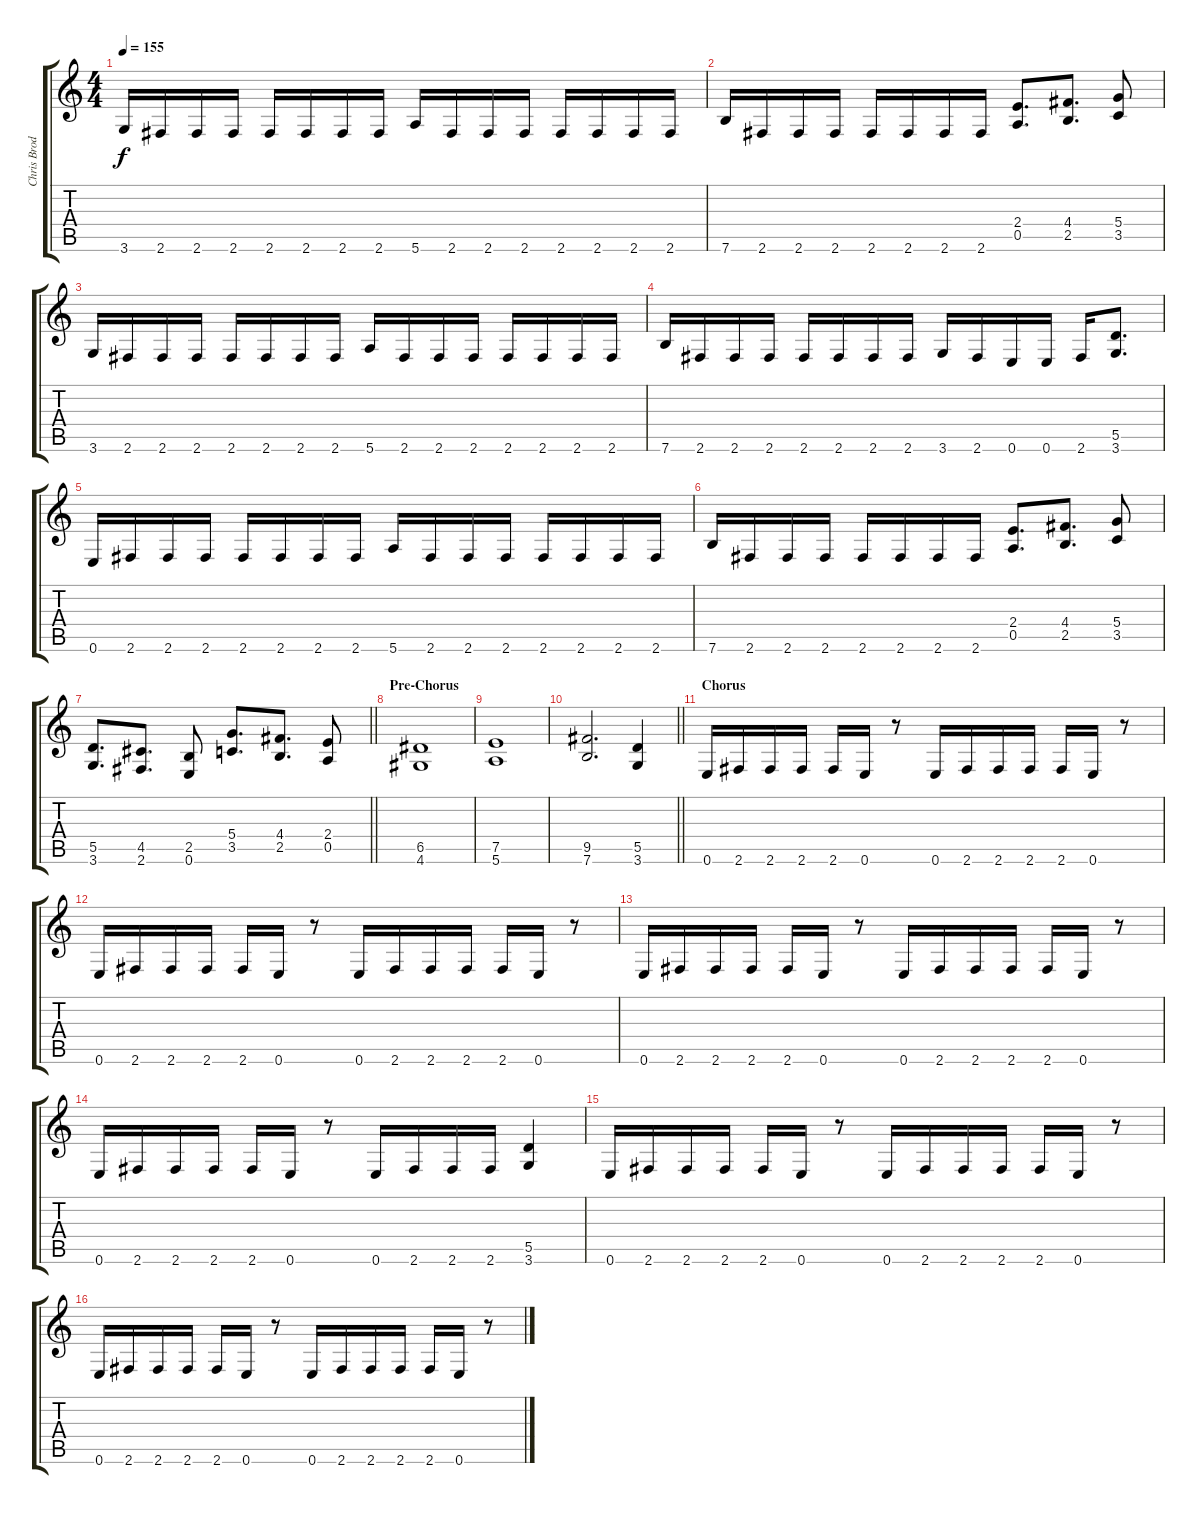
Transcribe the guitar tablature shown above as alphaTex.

\track ("Chris Broderick" "Chris Brod") {instrument distortionguitar}
\staff {score tabs}
\tuning (E4 B3 G3 D3 A2 E2) {hide}
\ts (4 4)
\tempo 155
\clef g2
\ks c
3.6.16{dy f} 2.6.16 2.6.16 2.6.16 2.6.16 2.6.16 2.6.16 2.6.16 5.6.16 2.6.16 2.6.16 2.6.16 2.6.16 2.6.16 2.6.16 2.6.16 |
7.6.16 2.6.16 2.6.16 2.6.16 2.6.16 2.6.16 2.6.16 2.6.16 (2.4 0.5).8{d} (4.4 2.5).8{d} (5.4 3.5).8 |
3.6.16 2.6.16 2.6.16 2.6.16 2.6.16 2.6.16 2.6.16 2.6.16 5.6.16 2.6.16 2.6.16 2.6.16 2.6.16 2.6.16 2.6.16 2.6.16 |
7.6.16 2.6.16 2.6.16 2.6.16 2.6.16 2.6.16 2.6.16 2.6.16 3.6.16 2.6.16 0.6.16 0.6.16 2.6.16 (5.5 3.6).8{d} |
0.6.16 2.6.16 2.6.16 2.6.16 2.6.16 2.6.16 2.6.16 2.6.16 5.6.16 2.6.16 2.6.16 2.6.16 2.6.16 2.6.16 2.6.16 2.6.16 |
7.6.16 2.6.16 2.6.16 2.6.16 2.6.16 2.6.16 2.6.16 2.6.16 (2.4 0.5).8{d} (4.4 2.5).8{d} (5.4 3.5).8 |
\barLineRight lightlight
(5.5 3.6).8{d} (4.5 2.6).8{d} (2.5 0.6).8 (5.4 3.5).8{d} (4.4 2.5).8{d} (2.4 0.5).8 |
\section ("" "Pre-Chorus")
(6.5 4.6).1 |
(7.5 5.6).1 |
\barLineRight lightlight
(9.5 7.6).2{d} (5.5 3.6).4 |
\section ("" "Chorus")
0.6.16 2.6.16 2.6.16 2.6.16 2.6.16 0.6.16 r.8 0.6.16 2.6.16 2.6.16 2.6.16 2.6.16 0.6.16 r.8 |
0.6.16 2.6.16 2.6.16 2.6.16 2.6.16 0.6.16 r.8 0.6.16 2.6.16 2.6.16 2.6.16 2.6.16 0.6.16 r.8 |
0.6.16 2.6.16 2.6.16 2.6.16 2.6.16 0.6.16 r.8 0.6.16 2.6.16 2.6.16 2.6.16 2.6.16 0.6.16 r.8 |
0.6.16 2.6.16 2.6.16 2.6.16 2.6.16 0.6.16 r.8 0.6.16 2.6.16 2.6.16 2.6.16 (5.5 3.6).4 |
0.6.16 2.6.16 2.6.16 2.6.16 2.6.16 0.6.16 r.8 0.6.16 2.6.16 2.6.16 2.6.16 2.6.16 0.6.16 r.8 |
0.6.16 2.6.16 2.6.16 2.6.16 2.6.16 0.6.16 r.8 0.6.16 2.6.16 2.6.16 2.6.16 2.6.16 0.6.16 r.8
